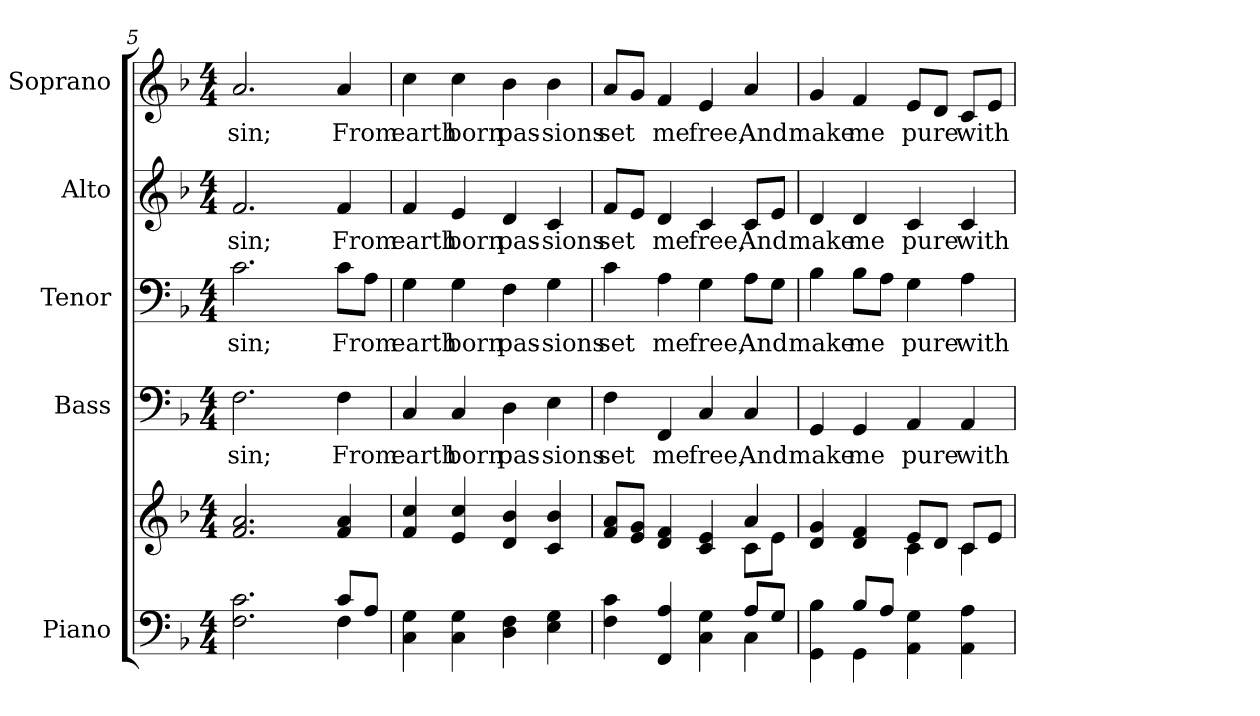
**kern	**kern	**kern	**text	**kern	**text	**kern	**text	**kern	**text
*part5	*part5	*part4	*part4	*part3	*part3	*part2	*part2	*part1	*part1
*staff6	*staff5	*staff4	*staff4	*staff3	*staff3	*staff2	*staff2	*staff1	*staff1
*I"Piano	*	*I"Bass	*	*I"Tenor	*	*I"Alto	*	*I"Soprano	*
*I'Pno.	*	*I'B.	*	*I'T.	*	*I'A.	*	*I'S.	*
!!LO:PB:g=z
*clefF4	*clefG2	*clefF4	*	*clefF4	*	*clefG2	*	*clefG2	*
*k[b-]	*k[b-]	*k[b-]	*	*k[b-]	*	*k[b-]	*	*k[b-]	*
*F:	*F:	*F:	*	*F:	*	*F:	*	*F:	*
*M4/4	*M4/4	*M4/4	*	*M4/4	*	*M4/4	*	*M4/4	*
=5	=5	=5	=5	=5	=5	=5	=5	=5	=5
*^	*	*	*	*	*	*	*	*	*
!	!	!	!	!LO:LY:b:color=#000000	!	!	!	!	!	!
!	!	!	!	!	!	!LO:LY:b:color=#000000	!	!	!	!
!	!	!	!	!	!	!	!	!LO:LY:b:color=#000000	!	!
!	!	!	!	!	!	!	!	!	!	!LO:LY:b:color=#000000
2.Fi\ 2.ci	2ryy	2.fi/ 2.ai	2.Fi\	sin;	2.ci\	sin;	2.fi/	sin;	2.ai/	sin;
.	4ryy	.	.	.	.	.	.	.	.	.
!	!	!	!	!LO:LY:b:color=#000000	!	!	!	!	!	!
!	!	!	!	!	!	!LO:LY:b:color=#000000	!	!	!	!
!	!	!	!	!	!	!	!	!LO:LY:b:color=#000000	!	!
!	!	!	!	!	!	!	!	!	!	!LO:LY:b:color=#000000
8ci/L	4Fi\	4fi/ 4ai	4Fi\	From	8ci\L	From	4fi/	From	4ai/	From
8Ai/J	.	.	.	.	8Ai\J	.	.	.	.	.
*v	*v	*	*	*	*	*	*	*	*	*
=6	=6	=6	=6	=6	=6	=6	=6	=6	=6
!	!	!	!LO:LY:b:color=#000000	!	!	!	!	!	!
!	!	!	!	!	!LO:LY:b:color=#000000	!	!	!	!
!	!	!	!	!	!	!	!LO:LY:b:color=#000000	!	!
!	!	!	!	!	!	!	!	!	!LO:LY:b:color=#000000
4Ci\ 4Gi	4fi/ 4cci	4Ci/	earth	4Gi\	earth	4fi/	earth	4cci\	earth
!	!	!	!LO:LY:b:color=#000000	!	!	!	!	!	!
!	!	!	!	!	!LO:LY:b:color=#000000	!	!	!	!
!	!	!	!	!	!	!	!LO:LY:b:color=#000000	!	!
!	!	!	!	!	!	!	!	!	!LO:LY:b:color=#000000
4Ci\ 4Gi	4ei/ 4cci	4Ci/	born	4Gi\	born	4ei/	born	4cci\	born
!	!	!	!LO:LY:b:color=#000000	!	!	!	!	!	!
!	!	!	!	!	!LO:LY:b:color=#000000	!	!	!	!
!	!	!	!	!	!	!	!LO:LY:b:color=#000000	!	!
!	!	!	!	!	!	!	!	!	!LO:LY:b:color=#000000
4Di\ 4Fi	4di/ 4b-i	4Di\	pas-	4Fi\	pas-	4di/	pas-	4b-i\	pas-
!	!	!	!LO:LY:b:color=#000000	!	!	!	!	!	!
!	!	!	!	!	!LO:LY:b:color=#000000	!	!	!	!
!	!	!	!	!	!	!	!LO:LY:b:color=#000000	!	!
!	!	!	!	!	!	!	!	!	!LO:LY:b:color=#000000
4Ei\ 4Gi	4ci/ 4b-i	4Ei\	-sions	4Gi\	-sions	4ci/	-sions	4b-i\	-sions
!!LO:PB:g=z
=7	=7	=7	=7	=7	=7	=7	=7	=7	=7
*^	*^	*	*	*	*	*	*	*	*
!	!	!	!	!	!LO:LY:b:color=#000000	!	!	!	!	!	!
!	!	!	!	!	!	!	!LO:LY:b:color=#000000	!	!	!	!
!	!	!	!	!	!	!	!	!	!LO:LY:b:color=#000000	!	!
!	!	!	!	!	!	!	!	!	!	!	!LO:LY:b:color=#000000
4Fi\ 4ci	2ryy	8fi/ 8aiL	2ryy	4Fi\	set	4ci\	set	8fi/L	set	8ai/L	set
.	.	8ei/ 8giJ	.	.	.	.	.	8ei/J	.	8gi/J	.
!	!	!	!	!	!LO:LY:b:color=#000000	!	!	!	!	!	!
!	!	!	!	!	!	!	!LO:LY:b:color=#000000	!	!	!	!
!	!	!	!	!	!	!	!	!	!LO:LY:b:color=#000000	!	!
!	!	!	!	!	!	!	!	!	!	!	!LO:LY:b:color=#000000
4FFi/ 4Ai	.	4di/ 4fi	.	4FFi/	me	4Ai\	me	4di/	me	4fi/	me
!	!	!	!	!	!LO:LY:b:color=#000000	!	!	!	!	!	!
!	!	!	!	!	!	!	!LO:LY:b:color=#000000	!	!	!	!
!	!	!	!	!	!	!	!	!	!LO:LY:b:color=#000000	!	!
!	!	!	!	!	!	!	!	!	!	!	!LO:LY:b:color=#000000
4Ci\ 4Gi	4ryy	4ci/ 4ei	4ryy	4Ci/	free,	4Gi\	free,	4ci/	free,	4ei/	free,
!	!	!	!	!	!LO:LY:b:color=#000000	!	!	!	!	!	!
!	!	!	!	!	!	!	!LO:LY:b:color=#000000	!	!	!	!
!	!	!	!	!	!	!	!	!	!LO:LY:b:color=#000000	!	!
!	!	!	!	!	!	!	!	!	!	!	!LO:LY:b:color=#000000
8Ai/L	4Ci\	4ai/	8ci\L	4Ci/	And	8Ai\L	And	8ci/L	And	4ai/	And
8Gi/J	.	.	8ei\J	.	.	8Gi\J	.	8ei/J	.	.	.
=8	=8	=8	=8	=8	=8	=8	=8	=8	=8	=8	=8
!	!	!	!	!	!LO:LY:b:color=#000000	!	!	!	!	!	!
!	!	!	!	!	!	!	!LO:LY:b:color=#000000	!	!	!	!
!	!	!	!	!	!	!	!	!	!LO:LY:b:color=#000000	!	!
!	!	!	!	!	!	!	!	!	!	!	!LO:LY:b:color=#000000
4GGi\ 4B-i	4ryy	4di/ 4gi	2ryy	4GGi/	make	4B-i\	make	4di/	make	4gi/	make
!	!	!	!	!	!LO:LY:b:color=#000000	!	!	!	!	!	!
!	!	!	!	!	!	!	!LO:LY:b:color=#000000	!	!	!	!
!	!	!	!	!	!	!	!	!	!LO:LY:b:color=#000000	!	!
!	!	!	!	!	!	!	!	!	!	!	!LO:LY:b:color=#000000
8B-i/L	4GGi\	4di/ 4fi	.	4GGi/	me	8B-i\L	me	4di/	me	4fi/	me
8Ai/J	.	.	.	.	.	8Ai\J	.	.	.	.	.
!	!	!	!	!	!LO:LY:b:color=#000000	!	!	!	!	!	!
!	!	!	!	!	!	!	!LO:LY:b:color=#000000	!	!	!	!
!	!	!	!	!	!	!	!	!	!LO:LY:b:color=#000000	!	!
!	!	!	!	!	!	!	!	!	!	!	!LO:LY:b:color=#000000
4AAi\ 4Gi	2ryy	8ei/L	4ci\	4AAi/	pure	4Gi\	pure	4ci/	pure	8ei/L	pure
.	.	8di/J	.	.	.	.	.	.	.	8di/J	.
!	!	!	!	!	!LO:LY:b:color=#000000	!	!	!	!	!	!
!	!	!	!	!	!	!	!LO:LY:b:color=#000000	!	!	!	!
!	!	!	!	!	!	!	!	!	!LO:LY:b:color=#000000	!	!
!	!	!	!	!	!	!	!	!	!	!	!LO:LY:b:color=#000000
4AAi\ 4Ai	.	8ci/L	4ci\	4AAi/	with	4Ai\	with	4ci/	with	8ci/L	with
.	.	8ei/J	.	.	.	.	.	.	.	8ei/J	.
*v	*v	*	*	*	*	*	*	*	*	*	*
*	*v	*v	*	*	*	*	*	*	*	*
=	=	=	=	=	=	=	=	=	=
*-	*-	*-	*-	*-	*-	*-	*-	*-	*-
